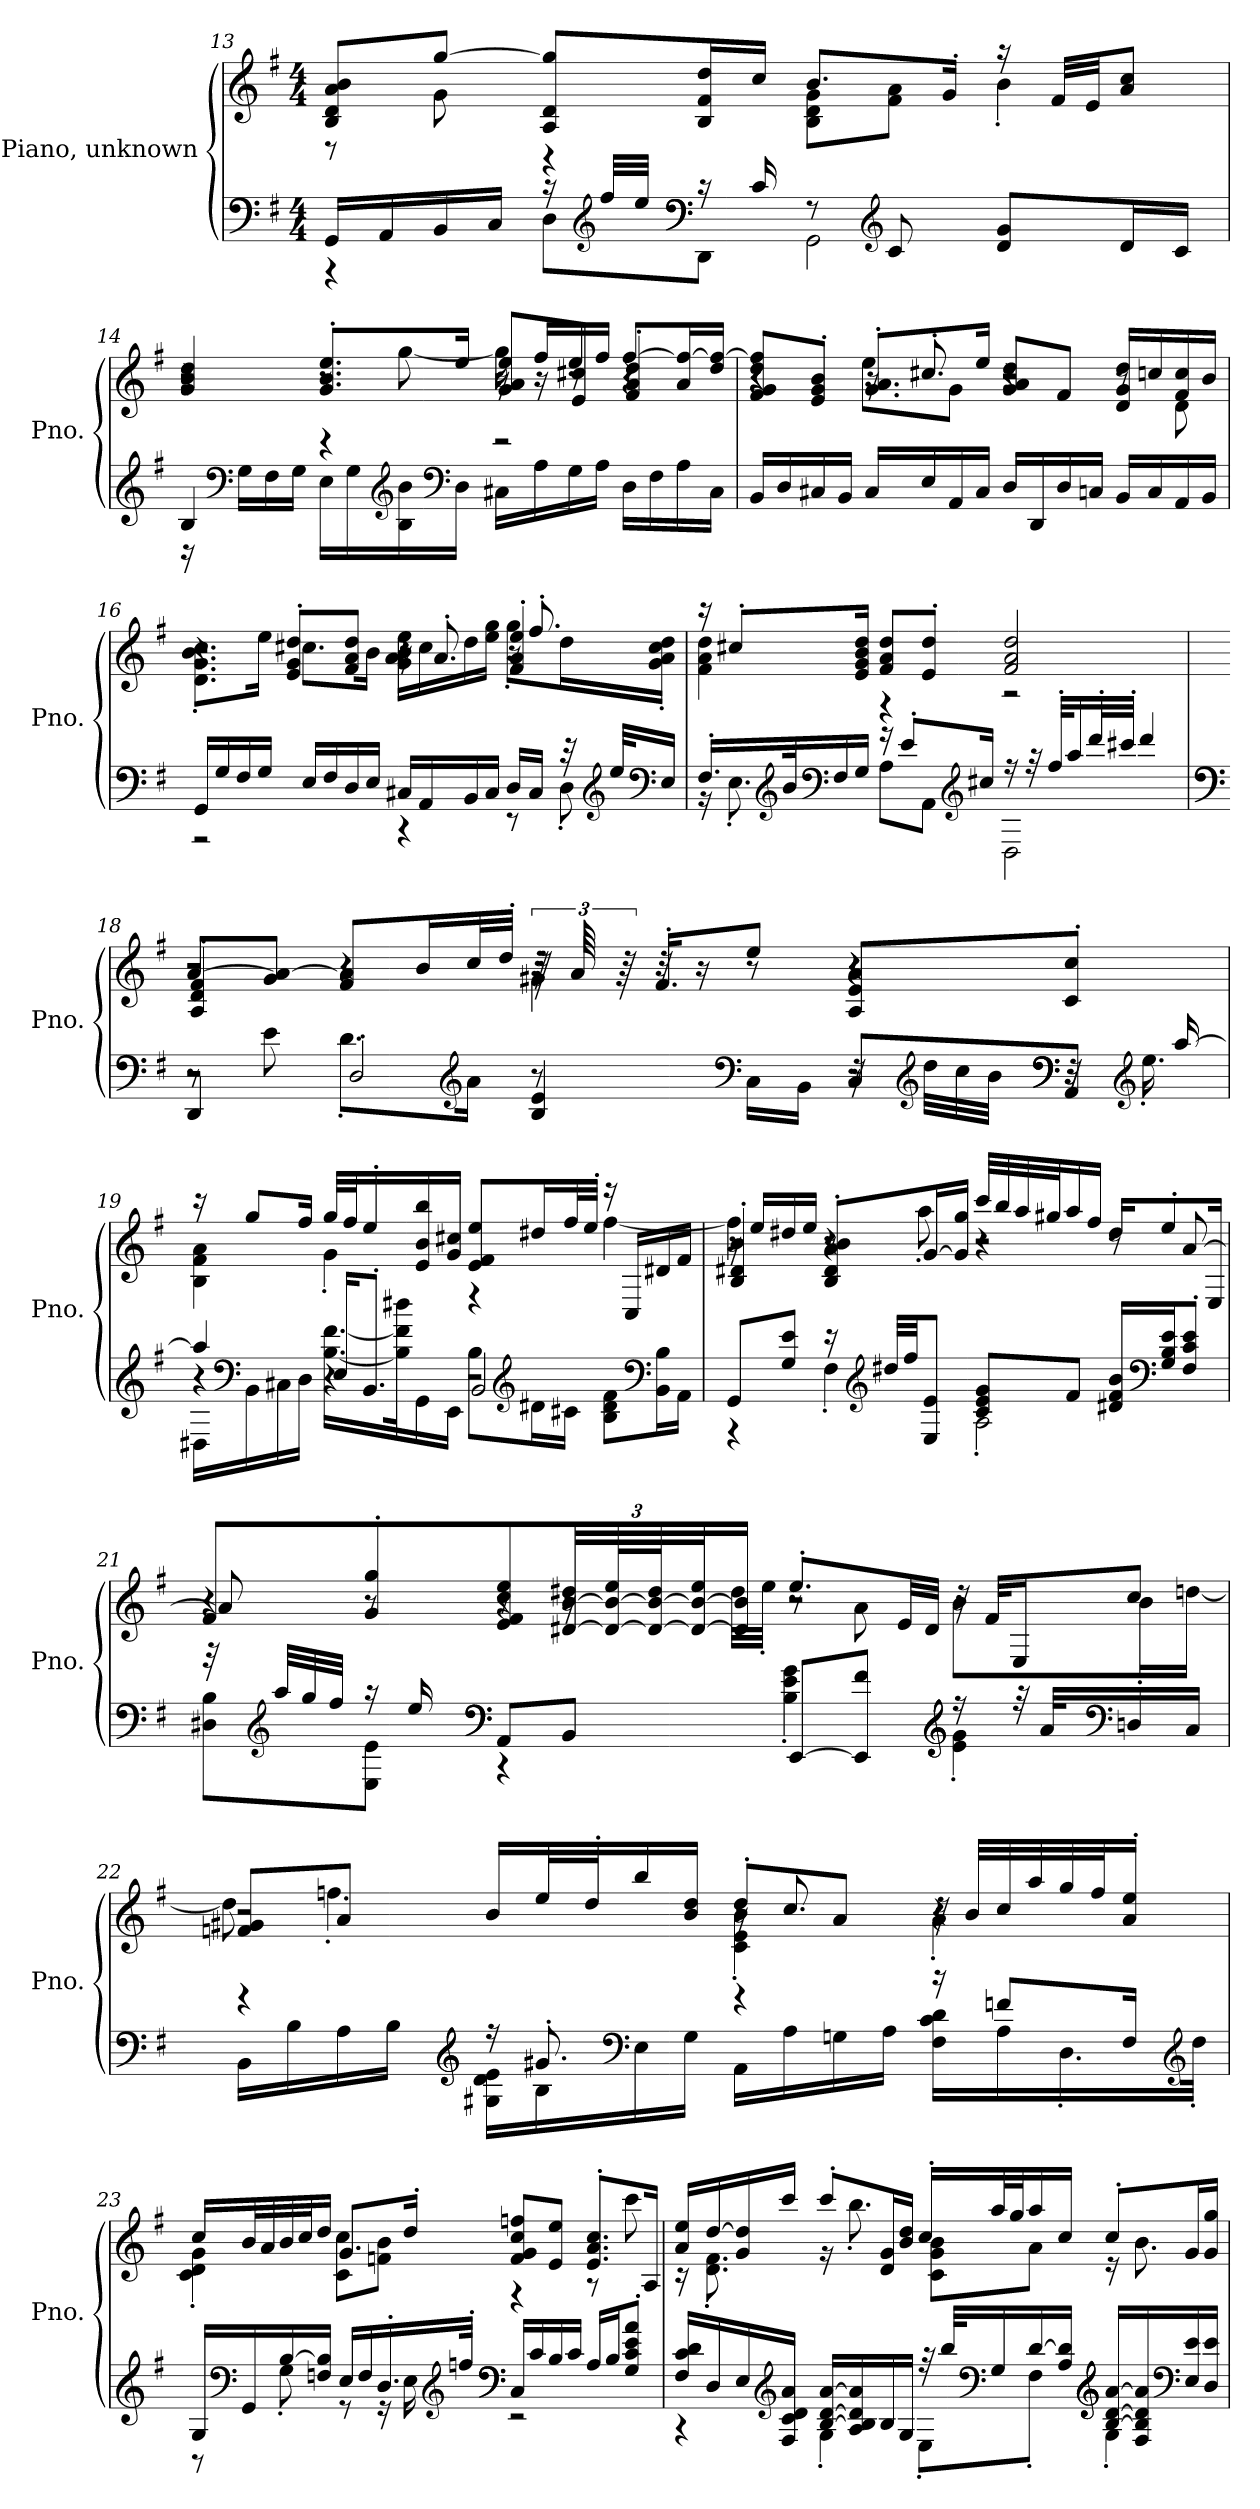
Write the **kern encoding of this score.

**kern	**kern
*part1	*part1
*staff2	*staff1
*I"Piano, unknown	*
*I'Pno.	*
*clefF4	*clefG2
*k[f#]	*k[f#]
*M4/4	*M4/4
=13	=13
*^	*^
16GG/LL	4r	8B/ 8d/ 8a/ 8b/L	8r
16AA/	.	.	.
16BB/	.	[8gg/J	8g\
16C/JJ	.	.	.
16r	8D\L	8A/ 8d/ 8gg/]L	4r
*clefG2	*	*	*
32ff#/LLL	.	.	.
32ee/JJJ	.	.	.
*clefF4	*	*	*
16r	8DD\J	16B/ 16f#/ 16dd/L	.
16c/	.	16cc/JJ	.
8r	2GG\	8.b/L	8B\ 8d\ 8g\L
*clefG2	*	*	*
8c/	.	.	8f#\ 8a\J
.	.	16g'/Jk	.
8d/ 8g/L	.	16r	4b'\
.	.	32f#/LLL	.
.	.	32e/JJ	.
16d/L	.	8a/ 8cc/J	.
16c/JJ	.	.	.
!!LO:LB:g=z
=14	=14	=14	=14
*	*	*	*^
4B/	16r	4g/ 4b/ 4dd/	4r	2r
*clefF4	*	*	*	*
.	16G\LL	.	.	.
.	16F#\	.	.	.
.	16G\JJ	.	.	.
4r	16E\LL	8.g/' 8.b/' 8.ee/'L	8r	.
.	16G\	.	.	.
*clefG2	*	*	*	*
.	16B\ 16b\	.	[8gg\	.
*clefF4	*	*	*	*
.	16D\JJ	16ee/Jk	.	.
2r	16C#X\LL	16r	16gg\]	8g/ 8a/ 8ee/L
.	16A\	16ff#/LL	16r	.
.	16G\	16ee/	8r	8e/ 8cc#X/J
.	16A\JJ	16ff#/JJ	.	.
.	16D\LL	[8ff#/L	4r	4f#/' 4a/' 4dd/'
.	16F#\	.	.	.
.	16A\	16a/ 16ff#/_L	.	.
.	16C#\JJ	16dd/ 16ff#/_JJ	.	.
*v	*v	*	*	*
=15	=15	=15	=15
16BB/LL	8f#/ 8g/ 8dd/ 8ff#/]L	4r	4r
16D/	.	.	.
16C#X/	8e/' 8g/' 8b/'J	.	.
16BB/JJ	.	.	.
16C#/LL	8.g/' 8.a/'L	8ee\L	16r
16E/	.	.	8.cc#X'/
16AA/	.	8g\J	.
16C#/JJ	16ee/Jk	.	.
16D/LL	8g/ 8a/ 8dd/L	4r	2r
16DD/	.	.	.
16D/	8f#/J	.	.
16Cn/JJ	.	.	.
16BB/LL	16d/ 16g/ 16dd/LL	8r	.
16C/	16ccn/	.	.
16AA/	16f#/ 16cc/	8d\	.
16BB/JJ	16b/JJ	.	.
!!LO:LB:g=z	!!	!!
=16	=16	=16	=16
*^	*	*	*
16GG/LL	2r	2r	8.d\' 8.g\' 8.b\' 8.cc\'L	4r
16G/	.	.	.	.
16F#/	.	.	.	.
16G/JJ	.	.	16ee\Jk	.
16E/LL	.	.	8.cc#X\L	8e/' 8g/' 8dd/'L
16F#/	.	.	.	.
16D/	.	.	.	8f#/ 8a/ 8dd/J
16E/JJ	.	.	16b\Jk	.
16C#X/LL	4r	4r	16g\ 16a\ 16b\ 16ee\LL	16r
16AA/	.	.	16cc#\	8.a'/
16BB/	.	.	16dd\	.
16C#/JJ	.	.	16ee\ 16gg\JJ	.
16D/LL	8r	16r	8gg'\L	4f#/' 4a/' 4ee/'
16C#/JJ	.	8.ff#'/	.	.
32r	8D'\	.	16dd\L	.
*clefG2	*	*	*	*
32ee/KLL	.	.	.	.
*clefF4	*	*	*	*
16E/JJ	.	.	16g\' 16a\' 16cc#\' 16dd\'JJ	.
*	*	*	*v	*v
!!LO:LB:g=z
=17	=17	=17	=17
16.F#'/LL	16r	16r	4f#\ 4a\ 4dd\
.	8.E'\	8cc#X'/L	.
*clefG2	*	*	*
32b/K	.	.	.
*clefF4	*	*	*
16F#/	.	.	.
16G/JJ	.	16e/ 16g/ 16b/ 16dd/Jk	.
16r	8A\L	8f#/ 8a/ 8dd/L	4r
8e'/L	.	.	.
.	8AA\J	8e/' 8dd/'J	.
*clefG2	*	*	*
16cc#X/Jk	.	.	.
16r	2D\	2f#/ 2a/ 2dd/	2r
32r	.	.	.
32ff#'/KLL	.	.	.
16aa/	.	.	.
32ddd'/L	.	.	.
32ccc#X'/JJJ	.	.	.
4ddd/	.	.	.
*v	*v	*	*
*	*v	*v
!!LO:PB:g=z
=18	=18
*clefF4	*
*^	*^
*	*^	*	*^
2r	8r	4DD/	[8a/L	2r	4A/' 4d/' 4f#/'
.	8e\	.	8g/ 8a/_J	.	.
.	8.d'\L	2D'/	8f#/ 8a/]L	.	4r
.	.	.	16b/L	.	.
*clefG2	*	*	*	*	*
.	16a\Jk	.	32cc/L	.	.
.	.	.	32dd'/JJJ	.	.
4B/ 4e/	8r	.	96r	4g#X\	32r
.	.	.	96a/	.	.
.	.	.	96r	.	.
.	.	.	32r	.	16.f#'/KL
.	.	.	16r	.	.
*clefF4	*	*	*	*	*
.	16C\LL	.	8r	.	8ee/J
.	16BB\JJ	.	.	.	.
8r	32r	8C/L	8A/ 8e/ 8a/L	4r	4r
*clefG2	*	*	*	*	*
.	32dd\LLL	.	.	.	.
.	32cc\	.	.	.	.
.	32b\JJJ	.	.	.	.
*clefF4	*	*	*	*	*
16r	32r	8AA/J	8c/' 8cc/'J	.	.
*clefG2	*	*	*	*	*
.	16.ee'\	.	.	.	.
[16aa/	.	.	.	.	.
*	*	*	*	*v	*v
!!LO:LB:g=z
=19	=19	=19	=19	=19
4aa/]	16D#X\LL	4r	16r	4B\ 4f#\ 4a\
*clefF4	*	*	*	*
.	16BB\	.	8gg/L	.
.	16C#X\	.	.	.
.	16D#\JJ	.	16ff#/Jk	.
4r	[16.B\ [16.f#\LL	16E/KL	32gg/LLL	4g'\
.	.	.	32ff#/J	.
.	.	8.BB'/J	16ee'/	.
.	32B\] 32f#\] 32dd#X\K	.	.	.
.	16GG\	.	16e/ 16b/ 16bb/	.
.	16EE\JJ	.	16g/ 16cc#X/JJ	.
2r	8B\L	2BB/	8e/ 8f#/ 8ee/L	4r
*clefG2	*	*	*	*
.	16d#X\L	.	16dd#X/L	.
.	16c#X\JJ	.	32ff#/L	.
.	.	.	32ee'/JJJ	.
.	8B\ 8d#\ 8f#\L	.	16r	[4ff#\
.	.	.	16C/LL	.
*clefF4	*	*	*	*
.	16BB\ 16B\L	.	16d#X/	.
.	16AA\JJ	.	16f#/JJ	.
*	*v	*v	*	*
!!LO:LB:g=z
=20	=20	=20	=20
*	*	*	*^
8GG/L	4r	16r	4ff#\]	4B/' 4d#X/' 4b/'
.	.	16ee/LL	.	.
8G/ 8e/J	.	16dd#X/	.	.
.	.	16ee/JJ	.	.
16r	4F#'\	8B/' 8d#/' 8a/' 8b/'L	8r	4r
*clefG2	*	*	*	*
32dd#X/LLL	.	.	.	.
32ff#/JJ	.	.	.	.
8E/ 8e/J	.	[16g/L	8aa'\	.
.	.	16g/] 16gg/JJ	.	.
8c/ 8e/ 8g/L	2A'\	32ccc/LLL	2r	4r
.	.	32bb/	.	.
.	.	32aa/	.	.
.	.	32gg#X/J	.	.
8f#/J	.	16aa/	.	.
.	.	16ff#/JJ	.	.
16d#X/ 16f#/ 16b/LL	.	16dd#/KL	.	8r
*clefF4	*	*	*	*
16G/ 16B/ 16e/J	.	8ee'/	.	.
8F#/' 8c/' 8e/'J	.	.	.	[8a/
.	.	16E/Jk	.	.
!!LO:LB:g=z	!!	!!
=21	=21	=21	=21	=21
32r	8D#X\ 8B\L	8f#/L	4r	8a/]
*clefG2	*	*	*	*
32aa/LLL	.	.	.	.
32gg/	.	.	.	.
32ff#/JJJ	.	.	.	.
16r	8E\ 8e\J	8g/' 8gg/'	.	8r
16ee/	.	.	.	.
*clefF4	*	*	*	*
8AA/L	4r	8e/ 8f#/ 8cc/ 8ee/	8r	4r
*	*	*Xbrackettup	*	*
8BB/J	.	[48d#X/ [48b/ 48dd#X/LL	16r	.
.	.	96d#/_ 96b/_ 96ee/L	.	.
.	.	96d#/_ 96b/_ 96dd#/J	.	.
.	.	48d#/_ 48b/_ 48ee/J	.	.
.	.	16d#/] 16b/]JJ	32dd#\LLL	.
.	.	.	32ee'\JJJ	.
[8EE/L	4B\' 4e\' 4g\'	8.ee'/L	8r	2r
8EE/] 8f#/J	.	.	8a\	.
.	.	32e/LL	.	.
.	.	32d#/JJJ	.	.
*clefG2	*	*	*	*
16r	4e\' 4g\'	32r	8b\L	.
.	.	32f#/KLL	.	.
32r	.	16E/J	.	.
32a/KLL	.	.	.	.
*clefF4	*	*	*	*
16Dn/	.	8cc/J	16b'\L	.
16C/JJ	.	.	[16ddn\JJ	.
!!LO:LB:g=z	!!	!!
=22	=22	=22	=22	=22
4r	16BB\LL	8fn/ 8g#X/L	8dd\]	2r
.	16B\	.	.	.
.	16A\	8a/J	4.ffn'\	.
.	16B\JJ	.	.	.
*clefG2	*	*	*	*
16r	16G#X\ 16d\ 16e\LL	16b/LL	.	.
8.g#X'/	16B\	32ee/L	.	.
.	.	32dd'/J	.	.
*clefF4	*	*	*	*
.	16E\	16bb/	.	.
.	16G#\JJ	16b/ 16dd/JJ	.	.
4r	16AA\LL	8dd'/L	4c\' 4e\' 4b\'	16r
.	16A\	.	.	8.cc/
.	16Gn\	8a/J	.	.
.	16A\JJ	.	.	.
16r	16F#\ 16c\ 16d\LL	32r	4a'\	4r
.	.	32b/LLL	.	.
8fn/L	16A\	32cc/	.	.
.	.	32aa/	.	.
.	16.D'\	32gg/	.	.
.	.	32ff/J	.	.
16F#/Jk	.	16a/' 16ee/'JJ	.	.
*clefG2	*	*	*	*
.	32dd'\JJk	.	.	.
*	*	*	*v	*v
!!LO:LB:g=z
=23	=23	=23	=23
16G/LL	8r	16cc/LL	4c\' 4d\' 4g\'
*clefF4	*	*	*
16GG/	.	32b/L	.
.	.	32a/	.
[16B/	8G'\	32b/	.
.	.	32cc/J	.
16Fn/ 16B/]JJ	.	16dd/JJ	.
16E/LL	8r	8.g/L	8c\ 8cc\L
16F/	.	.	.
16.D'/	16r	.	8fn\ 8b\J
.	16E\	16dd'/Jk	.
*clefG2	*	*	*
32ffn'/JJk	.	.	.
*clefF4	*	*	*
16C/LL	2r	8f/ 8g/ 8cc/ 8ffn/L	4r
16c/	.	.	.
16B/	.	8e/ 8ee/J	.
16c/JJ	.	.	.
16A/LL	.	8.e/' 8.a/' 8.cc/'L	8r
16B/J	.	.	.
8G/' 8c/' 8e/' 8a/'J	.	.	8ccc\
.	.	16A/Jk	.
!!LO:PB:g=z	!!
=24	=24	=24	=24
16F#/ 16c/ 16d/LL	4r	16a/ 16ee/LL	16r
16D/	.	[16dd/	8.d\' 8.f#\'
16E/	.	16g/ 16dd/]	.
*clefG2	*	*	*
16F#/ 16c/ 16d/ 16a/JJ	.	16ccc/JJ	.
[16B/ [16d/ [16a/LL	4G'\	8ccc'/L	16r
16A/ 16B/] 16d/] 16a/]	.	.	8.bb'\
16B/	.	16d/ 16g/L	.
16G/JJ	.	16b/ 16dd/JJ	.
32r	8E'\L	16cc'/LL	8c\ 8g\ 8b\L
32bb/KLL	.	.	.
*clefF4	*	*	*
16G/	.	32aa/L	.
.	.	32gg/J	.
[16d/	8F#'\J	16aa/	8a\J
16A/ 16d/]JJ	.	16cc/JJ	.
*clefG2	*	*	*
[16B/ [16d/ [16a/LL	4G'\	8cc'/L	16r
16F#/ 16B/] 16d/] 16a/]	.	.	8.b\
*clefF4	*	*	*
16E/ 16e/	.	16g/L	.
16D/ 16e/JJ	.	16g/ 16gg/JJ	.
*v	*v	*	*
*	*v	*v
=	=
*-	*-
